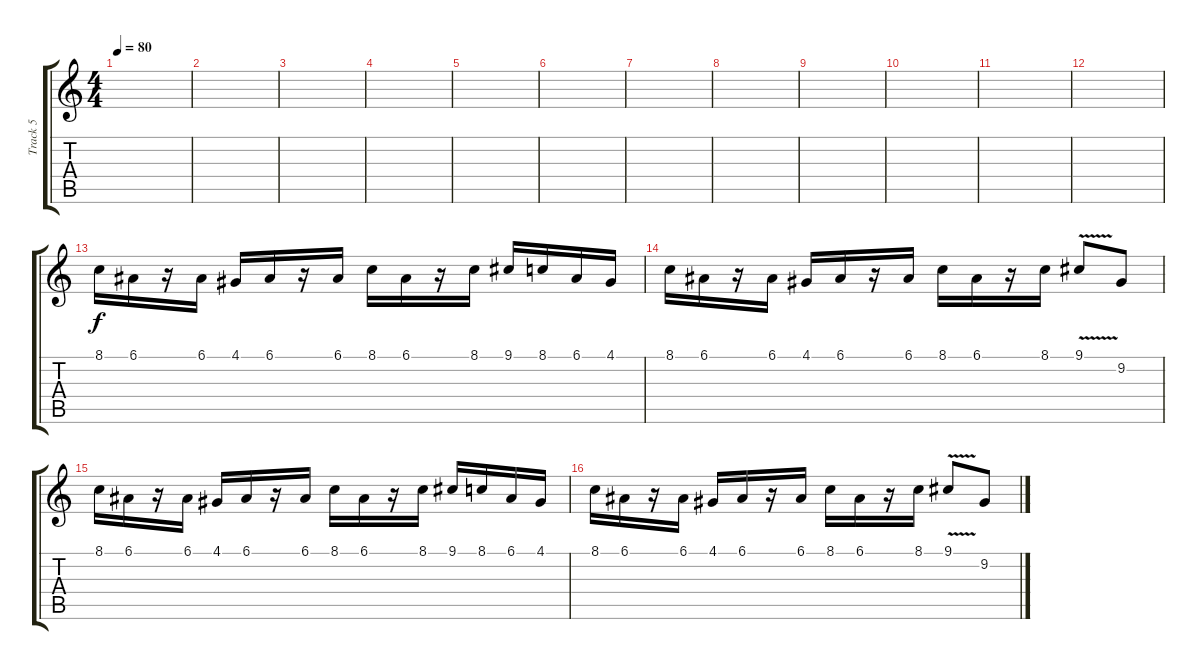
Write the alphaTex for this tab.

\track ("Track 5" "Track 5") {instrument violin}
\staff {score tabs}
\tuning (E4 B3 G3 D3 A2 E2) {hide}
\ts (4 4)
\tempo 80
\clef g2
\ks c
|
|
|
|
|
|
|
|
|
|
|
|
8.1.16 6.1.16 r.16 6.1.16 4.1.16 6.1.16 r.16 6.1.16 8.1.16 6.1.16 r.16 8.1.16 9.1.16 8.1.16 6.1.16 4.1.16 |
8.1.16 6.1.16 r.16 6.1.16 4.1.16 6.1.16 r.16 6.1.16 8.1.16 6.1.16 r.16 8.1.16 9.1{v}.8 9.2.8 |
8.1.16 6.1.16 r.16 6.1.16 4.1.16 6.1.16 r.16 6.1.16 8.1.16 6.1.16 r.16 8.1.16 9.1.16 8.1.16 6.1.16 4.1.16 |
8.1.16 6.1.16 r.16 6.1.16 4.1.16 6.1.16 r.16 6.1.16 8.1.16 6.1.16 r.16 8.1.16 9.1{v}.8 9.2.8
